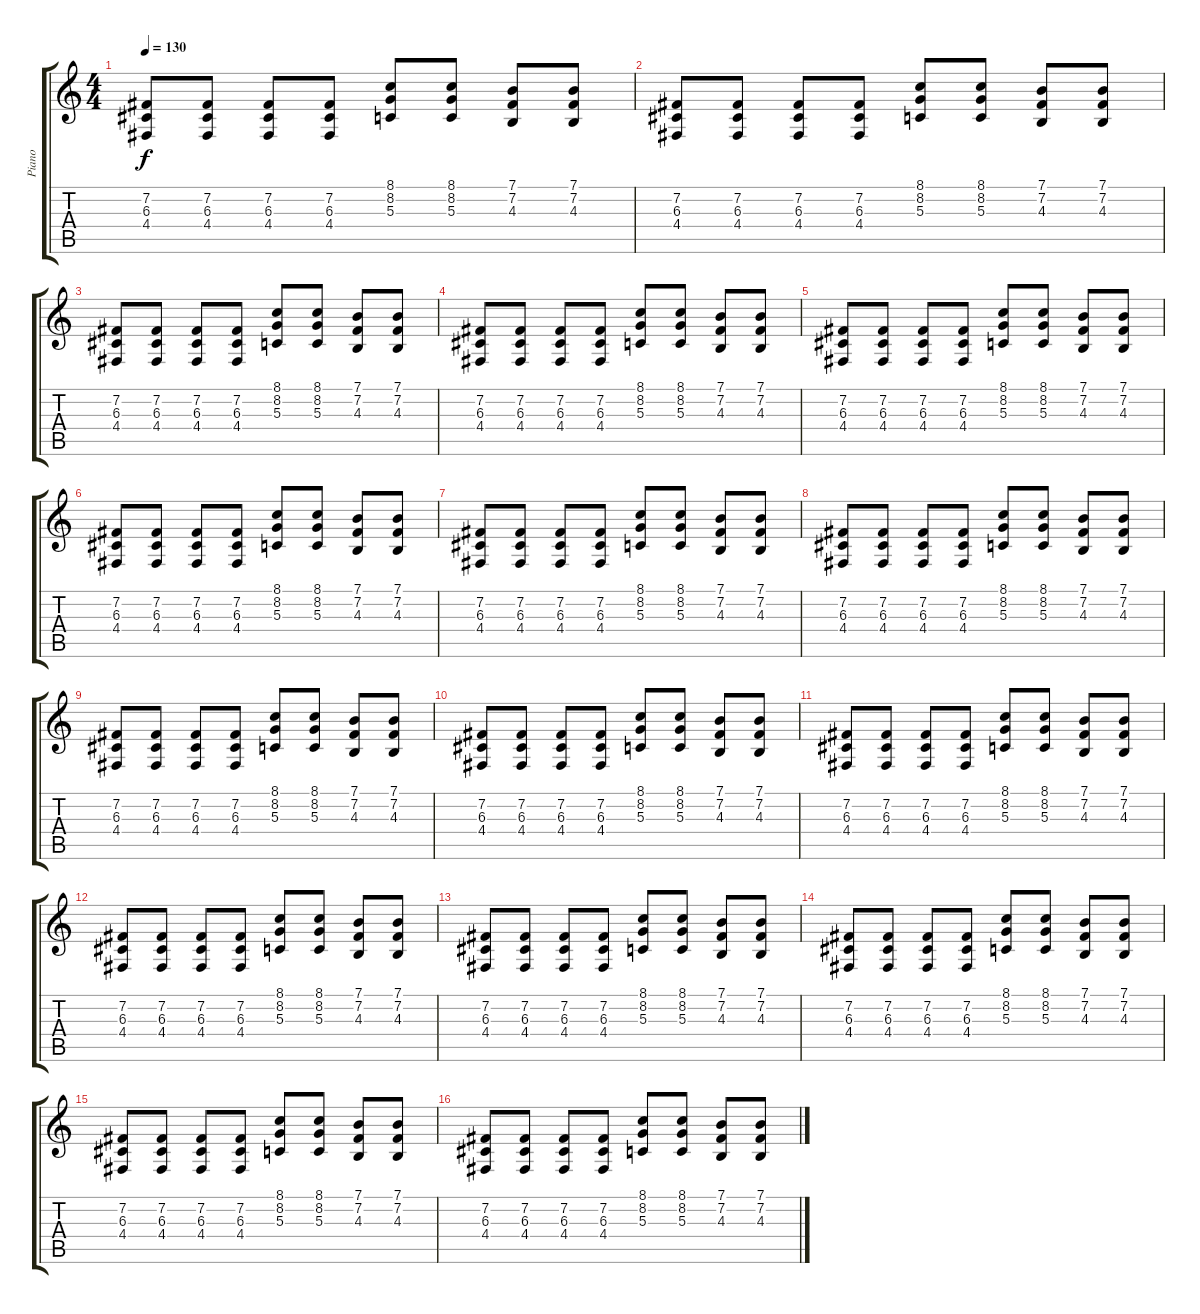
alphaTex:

\track ("Piano" "Piano") {instrument acousticgrandpiano}
\staff {score tabs}
\tuning (E4 B3 G3 D3 A2 E2) {hide}
\ts (4 4)
\tempo 130
\clef g2
\ks c
(7.2 6.3 4.4).8{dy f} (7.2 6.3 4.4).8 (7.2 6.3 4.4).8 (7.2 6.3 4.4).8 (8.1 8.2 5.3).8 (8.1 8.2 5.3).8 (7.1 7.2 4.3).8 (7.1 7.2 4.3).8 |
(7.2 6.3 4.4).8 (7.2 6.3 4.4).8 (7.2 6.3 4.4).8 (7.2 6.3 4.4).8 (8.1 8.2 5.3).8 (8.1 8.2 5.3).8 (7.1 7.2 4.3).8 (7.1 7.2 4.3).8 |
(7.2 6.3 4.4).8 (7.2 6.3 4.4).8 (7.2 6.3 4.4).8 (7.2 6.3 4.4).8 (8.1 8.2 5.3).8 (8.1 8.2 5.3).8 (7.1 7.2 4.3).8 (7.1 7.2 4.3).8 |
(7.2 6.3 4.4).8 (7.2 6.3 4.4).8 (7.2 6.3 4.4).8 (7.2 6.3 4.4).8 (8.1 8.2 5.3).8 (8.1 8.2 5.3).8 (7.1 7.2 4.3).8 (7.1 7.2 4.3).8 |
(7.2 6.3 4.4).8 (7.2 6.3 4.4).8 (7.2 6.3 4.4).8 (7.2 6.3 4.4).8 (8.1 8.2 5.3).8 (8.1 8.2 5.3).8 (7.1 7.2 4.3).8 (7.1 7.2 4.3).8 |
(7.2 6.3 4.4).8 (7.2 6.3 4.4).8 (7.2 6.3 4.4).8 (7.2 6.3 4.4).8 (8.1 8.2 5.3).8 (8.1 8.2 5.3).8 (7.1 7.2 4.3).8 (7.1 7.2 4.3).8 |
(7.2 6.3 4.4).8 (7.2 6.3 4.4).8 (7.2 6.3 4.4).8 (7.2 6.3 4.4).8 (8.1 8.2 5.3).8 (8.1 8.2 5.3).8 (7.1 7.2 4.3).8 (7.1 7.2 4.3).8 |
(7.2 6.3 4.4).8 (7.2 6.3 4.4).8 (7.2 6.3 4.4).8 (7.2 6.3 4.4).8 (8.1 8.2 5.3).8 (8.1 8.2 5.3).8 (7.1 7.2 4.3).8 (7.1 7.2 4.3).8 |
(7.2 6.3 4.4).8 (7.2 6.3 4.4).8 (7.2 6.3 4.4).8 (7.2 6.3 4.4).8 (8.1 8.2 5.3).8 (8.1 8.2 5.3).8 (7.1 7.2 4.3).8 (7.1 7.2 4.3).8 |
(7.2 6.3 4.4).8 (7.2 6.3 4.4).8 (7.2 6.3 4.4).8 (7.2 6.3 4.4).8 (8.1 8.2 5.3).8 (8.1 8.2 5.3).8 (7.1 7.2 4.3).8 (7.1 7.2 4.3).8 |
(7.2 6.3 4.4).8 (7.2 6.3 4.4).8 (7.2 6.3 4.4).8 (7.2 6.3 4.4).8 (8.1 8.2 5.3).8 (8.1 8.2 5.3).8 (7.1 7.2 4.3).8 (7.1 7.2 4.3).8 |
(7.2 6.3 4.4).8 (7.2 6.3 4.4).8 (7.2 6.3 4.4).8 (7.2 6.3 4.4).8 (8.1 8.2 5.3).8 (8.1 8.2 5.3).8 (7.1 7.2 4.3).8 (7.1 7.2 4.3).8 |
(7.2 6.3 4.4).8 (7.2 6.3 4.4).8 (7.2 6.3 4.4).8 (7.2 6.3 4.4).8 (8.1 8.2 5.3).8 (8.1 8.2 5.3).8 (7.1 7.2 4.3).8 (7.1 7.2 4.3).8 |
(7.2 6.3 4.4).8 (7.2 6.3 4.4).8 (7.2 6.3 4.4).8 (7.2 6.3 4.4).8 (8.1 8.2 5.3).8 (8.1 8.2 5.3).8 (7.1 7.2 4.3).8 (7.1 7.2 4.3).8 |
(7.2 6.3 4.4).8 (7.2 6.3 4.4).8 (7.2 6.3 4.4).8 (7.2 6.3 4.4).8 (8.1 8.2 5.3).8 (8.1 8.2 5.3).8 (7.1 7.2 4.3).8 (7.1 7.2 4.3).8 |
(7.2 6.3 4.4).8 (7.2 6.3 4.4).8 (7.2 6.3 4.4).8 (7.2 6.3 4.4).8 (8.1 8.2 5.3).8 (8.1 8.2 5.3).8 (7.1 7.2 4.3).8 (7.1 7.2 4.3).8
